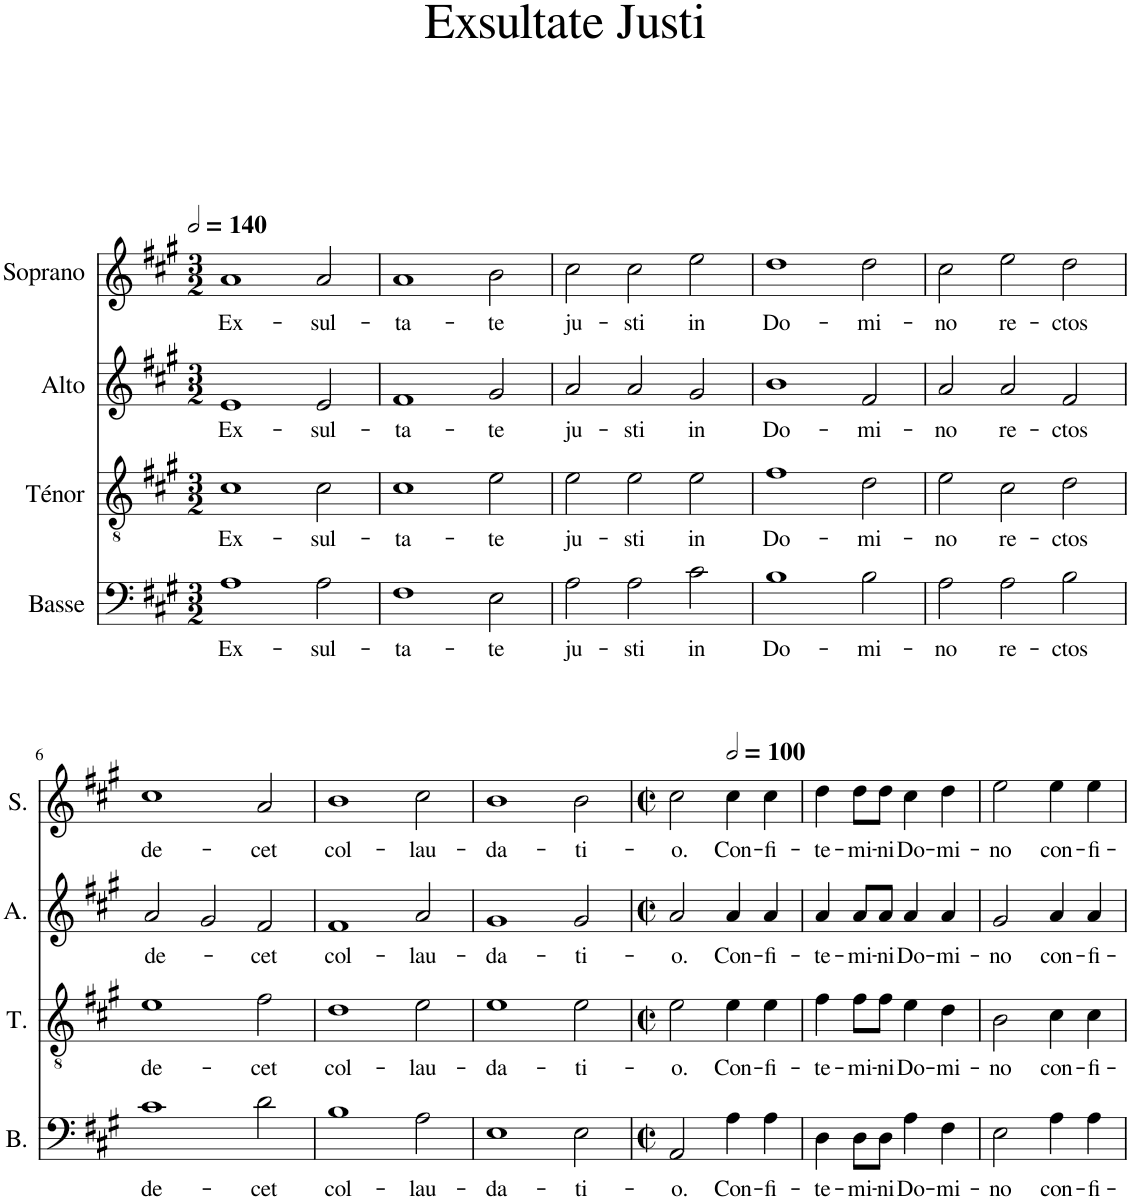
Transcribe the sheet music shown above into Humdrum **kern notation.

**kern	**text	**kern	**text	**kern	**text	**kern	**text
*part4	*part4	*part3	*part3	*part2	*part2	*part1	*part1
*staff4	*staff4	*staff3	*staff3	*staff2	*staff2	*staff1	*staff1
*I"Basse	*	*I"Ténor	*	*I"Alto	*	*I"Soprano	*
*I'B.	*	*I'T.	*	*I'A.	*	*I'S.	*
*clefF4	*	*clefGv2	*	*clefG2	*	*clefG2	*
*k[f#c#g#]	*	*k[f#c#g#]	*	*k[f#c#g#]	*	*k[f#c#g#]	*
*M3/2	*	*M3/2	*	*M3/2	*	*M3/2	*
*MM280	*	*MM280	*	*MM280	*	*MM280	*
=1	=1	=1	=1	=1	=1	=1	=1
!	!LO:LY:b	!	!LO:LY:b	!	!LO:LY:b	!	!LO:LY:b
1A	Ex-	1c#	Ex-	1e	Ex-	1a	Ex-
!	!LO:LY:b	!	!LO:LY:b	!	!LO:LY:b	!	!LO:LY:b
2A\	-sul-	2c#\	-sul-	2e/	-sul-	2a/	-sul-
=2	=2	=2	=2	=2	=2	=2	=2
!	!LO:LY:b	!	!LO:LY:b	!	!LO:LY:b	!	!LO:LY:b
1F#	-ta-	1c#	-ta-	1f#	-ta-	1a	-ta-
!	!LO:LY:b	!	!LO:LY:b	!	!LO:LY:b	!	!LO:LY:b
2E\	-te	2e\	-te	2g#/	-te	2b\	-te
=3	=3	=3	=3	=3	=3	=3	=3
!	!LO:LY:b	!	!LO:LY:b	!	!LO:LY:b	!	!LO:LY:b
2A\	ju-	2e\	ju-	2a/	ju-	2cc#\	ju-
!	!LO:LY:b	!	!LO:LY:b	!	!LO:LY:b	!	!LO:LY:b
2A\	-sti	2e\	-sti	2a/	-sti	2cc#\	-sti
!	!LO:LY:b	!	!LO:LY:b	!	!LO:LY:b	!	!LO:LY:b
2c#\	in	2e\	in	2g#/	in	2ee\	in
=4	=4	=4	=4	=4	=4	=4	=4
!	!LO:LY:b	!	!LO:LY:b	!	!LO:LY:b	!	!LO:LY:b
1B	Do-	1f#	Do-	1b	Do-	1dd	Do-
!	!LO:LY:b	!	!LO:LY:b	!	!LO:LY:b	!	!LO:LY:b
2B\	-mi-	2d\	-mi-	2f#/	-mi-	2dd\	-mi-
=5	=5	=5	=5	=5	=5	=5	=5
!	!LO:LY:b	!	!LO:LY:b	!	!LO:LY:b	!	!LO:LY:b
2A\	-no	2e\	-no	2a/	-no	2cc#\	-no
!	!LO:LY:b	!	!LO:LY:b	!	!LO:LY:b	!	!LO:LY:b
2A\	re-	2c#\	re-	2a/	re-	2ee\	re-
!	!LO:LY:b	!	!LO:LY:b	!	!LO:LY:b	!	!LO:LY:b
2B\	-ctos	2d\	-ctos	2f#/	-ctos	2dd\	-ctos
!!LO:LB:g=z
=6	=6	=6	=6	=6	=6	=6	=6
!	!LO:LY:b	!	!LO:LY:b	!	!LO:LY:b	!	!LO:LY:b
1c#	de-	1e	de-	2a/	de-	1cc#	de-
.	.	.	.	2g#/	.	.	.
!	!LO:LY:b	!	!LO:LY:b	!	!LO:LY:b	!	!LO:LY:b
2d\	-cet	2f#\	-cet	2f#/	-cet	2a/	-cet
=7	=7	=7	=7	=7	=7	=7	=7
!	!LO:LY:b	!	!LO:LY:b	!	!LO:LY:b	!	!LO:LY:b
1B	col-	1d	col-	1f#	col-	1b	col-
!	!LO:LY:b	!	!LO:LY:b	!	!LO:LY:b	!	!LO:LY:b
2A\	-lau-	2e\	-lau-	2a/	-lau-	2cc#\	-lau-
=8	=8	=8	=8	=8	=8	=8	=8
!	!LO:LY:b	!	!LO:LY:b	!	!LO:LY:b	!	!LO:LY:b
1E	-da-	1e	-da-	1g#	-da-	1b	-da-
!	!LO:LY:b	!	!LO:LY:b	!	!LO:LY:b	!	!LO:LY:b
2E\	-ti-	2e\	-ti-	2g#/	-ti-	2b\	-ti-
=9	=9	=9	=9	=9	=9	=9	=9
*M2/2	*	*M2/2	*	*M2/2	*	*M2/2	*
*met(c|)	*	*met(c|)	*	*met(c|)	*	*met(c|)	*
!	!LO:LY:b	!	!LO:LY:b	!	!LO:LY:b	!	!LO:LY:b
2AA/	-o.	2e\	-o.	2a/	-o.	2cc#\	-o.
*	*	*	*	*	*	*MM200	*
!	!LO:LY:b	!	!LO:LY:b	!	!LO:LY:b	!	!LO:LY:b
4A\	Con-	4e\	Con-	4a/	Con-	4cc#\	Con-
!	!LO:LY:b	!	!LO:LY:b	!	!LO:LY:b	!	!LO:LY:b
4A\	-fi-	4e\	-fi-	4a/	-fi-	4cc#\	-fi-
=10	=10	=10	=10	=10	=10	=10	=10
!	!LO:LY:b	!	!LO:LY:b	!	!LO:LY:b	!	!LO:LY:b
4D\	-te-	4f#\	-te-	4a/	-te-	4dd\	-te-
!	!LO:LY:b	!	!LO:LY:b	!	!LO:LY:b	!	!LO:LY:b
8D\L	-mi-	8f#\L	-mi-	8a/L	-mi-	8dd\L	-mi-
!	!LO:LY:b	!	!LO:LY:b	!	!LO:LY:b	!	!LO:LY:b
8D\J	-ni	8f#\J	-ni	8a/J	-ni	8dd\J	-ni
!	!LO:LY:b	!	!LO:LY:b	!	!LO:LY:b	!	!LO:LY:b
4A\	Do-	4e\	Do-	4a/	Do-	4cc#\	Do-
!	!LO:LY:b	!	!LO:LY:b	!	!LO:LY:b	!	!LO:LY:b
4F#\	-mi-	4d\	-mi-	4a/	-mi-	4dd\	-mi-
=11	=11	=11	=11	=11	=11	=11	=11
!	!LO:LY:b	!	!LO:LY:b	!	!LO:LY:b	!	!LO:LY:b
2E\	-no	2B\	-no	2g#/	-no	2ee\	-no
!	!LO:LY:b	!	!LO:LY:b	!	!LO:LY:b	!	!LO:LY:b
4A\	con-	4c#\	con-	4a/	con-	4ee\	con-
!	!LO:LY:b	!	!LO:LY:b	!	!LO:LY:b	!	!LO:LY:b
4A\	-fi-	4c#\	-fi-	4a/	-fi-	4ee\	-fi-
=	=	=	=	=	=	=	=
*-	*-	*-	*-	*-	*-	*-	*-
